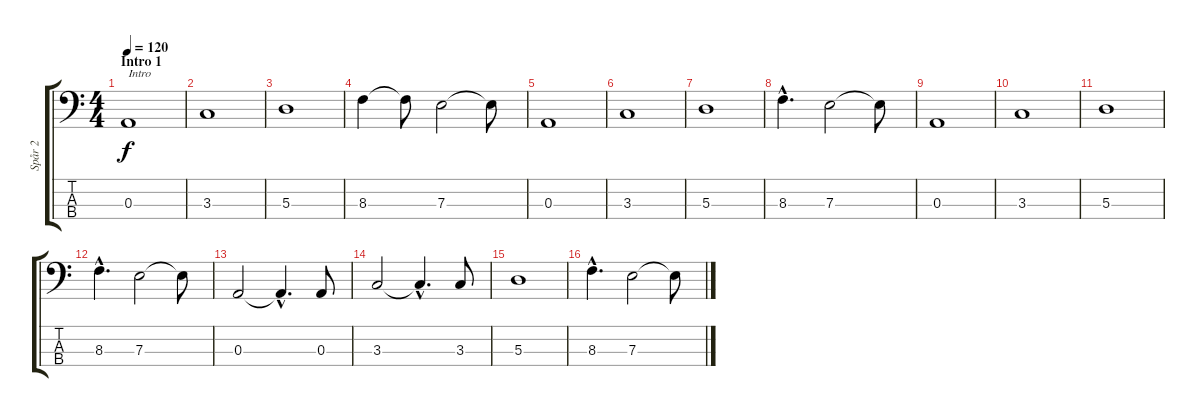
\track ("Spår 2" "Spår 2") {instrument electricbasspick}
\staff {score tabs}
\tuning (G2 D2 A1 E1) {hide}
\ts (4 4)
\section ("" "Intro 1")
\tempo 120
\clef f4
\ks c
0.3.1{txt "Intro" dy f instrument electricbasspick} |
3.3.1 |
5.3.1 |
8.3.4 8.3{t}.8 7.3.2 7.3{t}.8 |
0.3.1 |
3.3.1 |
5.3.1 |
8.3{hac}.4{d} 7.3.2 7.3{t}.8 |
0.3.1 |
3.3.1 |
5.3.1 |
8.3{hac}.4{d} 7.3.2 7.3{t}.8 |
0.3.2 0.3{hac t}.4{d} 0.3.8 |
3.3.2 3.3{hac t}.4{d} 3.3.8 |
5.3.1 |
8.3{hac}.4{d} 7.3.2 7.3{t}.8
